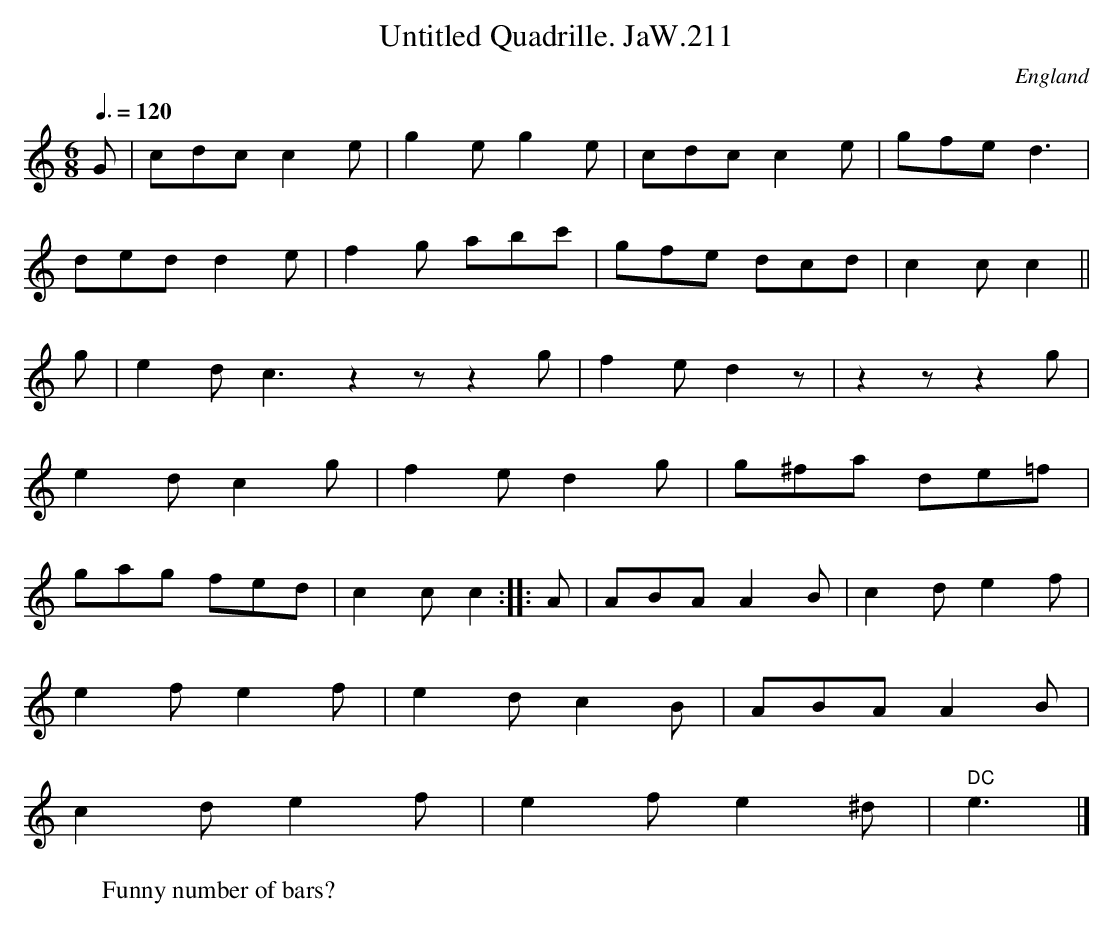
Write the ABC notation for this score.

X:1
T:Untitled Quadrille. JaW.211
L:1/8
M:6/8
O:England
Q:3/8=120
K:C
G|cdc c2e|g2e g2e|cdc c2e|gfe d3|!
ded d2e|f2g abc'|gfe dcd|c2c c2||!
g|e2d c3z2z z2g|f2e d2z|z2z z2g|!
e2d c2g|f2e d2g|g^fa de=f|!
gag fed|c2c c2::A|ABA A2B|c2d e2f|!
e2f e2f|e2d c2B|ABA A2B|!
c2d e2f|e2f e2^d|" DC"e3|]
W:Funny number of bars?
